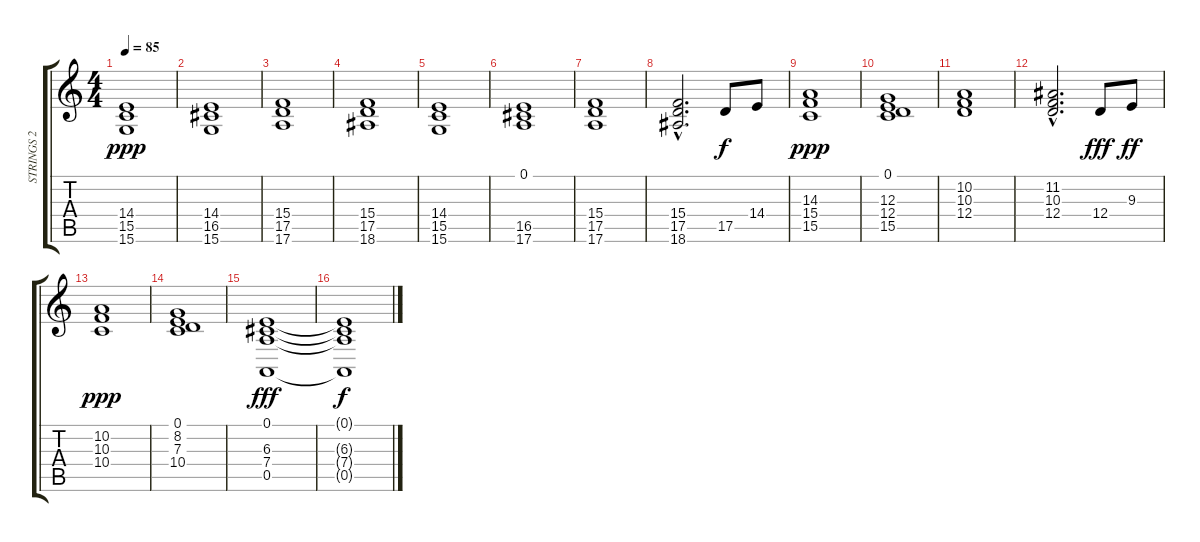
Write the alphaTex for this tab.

\track ("STRINGS 2" "STRINGS 2") {instrument stringensemble1}
\staff {score tabs}
\tuning (E4 B3 G3 D3 A2 E2) {hide}
\ts (4 4)
\tempo 85
\clef g2
\ks c
(14.4 15.5 15.6).1{dy ppp} |
(14.4 16.5 15.6).1 |
(15.4 17.5 17.6).1 |
(15.4 17.5 18.6).1 |
(14.4 15.5 15.6).1 |
(0.1 16.5 17.6).1 |
(15.4 17.5 17.6).1 |
(15.4 17.5{hac} 18.6).2{d} 17.5.8{dy f} 14.4.8 |
(14.3 15.4 15.5).1{dy ppp} |
(0.1 12.3 12.4 15.5).1 |
(10.2 10.3 12.4).1 |
(11.2 10.3 12.4{hac}).2{d} 12.4.8{dy fff} 9.3.8{dy ff} |
(10.2 10.3 10.4).1{dy ppp} |
(0.1 8.2 7.3 10.4).1 |
(0.1 6.3 7.4 0.5).1{dy fff} |
(0.1{t} 6.3{t} 7.4{t} 0.5{t}).1{dy f}
